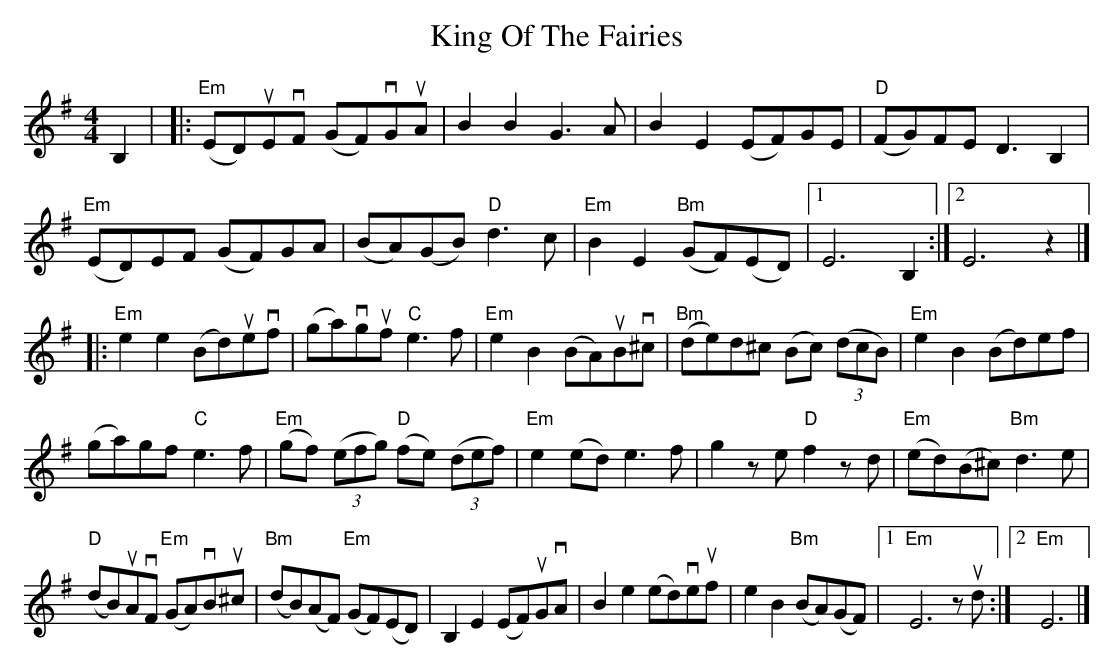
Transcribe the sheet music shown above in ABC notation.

X:1
T: King Of The Fairies
M: 4/4
L: 1/8
K: Em
B,2 |\
|: "Em" (ED)uEvF (GF)vGuA | B2B2 G3 A | B2E2 (EF)GE | "D" (FG)FE D3 B,2 |
"Em" (ED)EF (GF)GA | (BA)(GB) "D" d3 c | "Em" B2E2 "Bm" (GF)(ED) |\
[1 E6 B,2 :| [2 E6 z2 |]
|: "Em" e2 e2 (Bd)uevf | (ga)vguf "C" e3 f | "Em" e2 B2 (BA)uBv^c |\
"Bm" (de)d^c (Bc) (3(dcB) | "Em" e2 B2 (Bd)ef |
(ga)gf "C" e3 f | "Em" (gf) (3(efg) "D" (fe) (3(def) |\
"Em" e2 (ed) e3 f | g2 z e "D" f2 z d | "Em" (ed)(B^c) "Bm" d3 e |
"D" (dB)uAvF "Em" (GA)vBu^c | "Bm" (dB)(AF) "Em" (GF)(ED) |\
B,2 E2 (EF)uGvA | B2 e2 (ed)veuf | e2 B2 "Bm" (BA)(GF) |\
[1 "Em" E6 z ud :| [2 "Em" E6 |]
